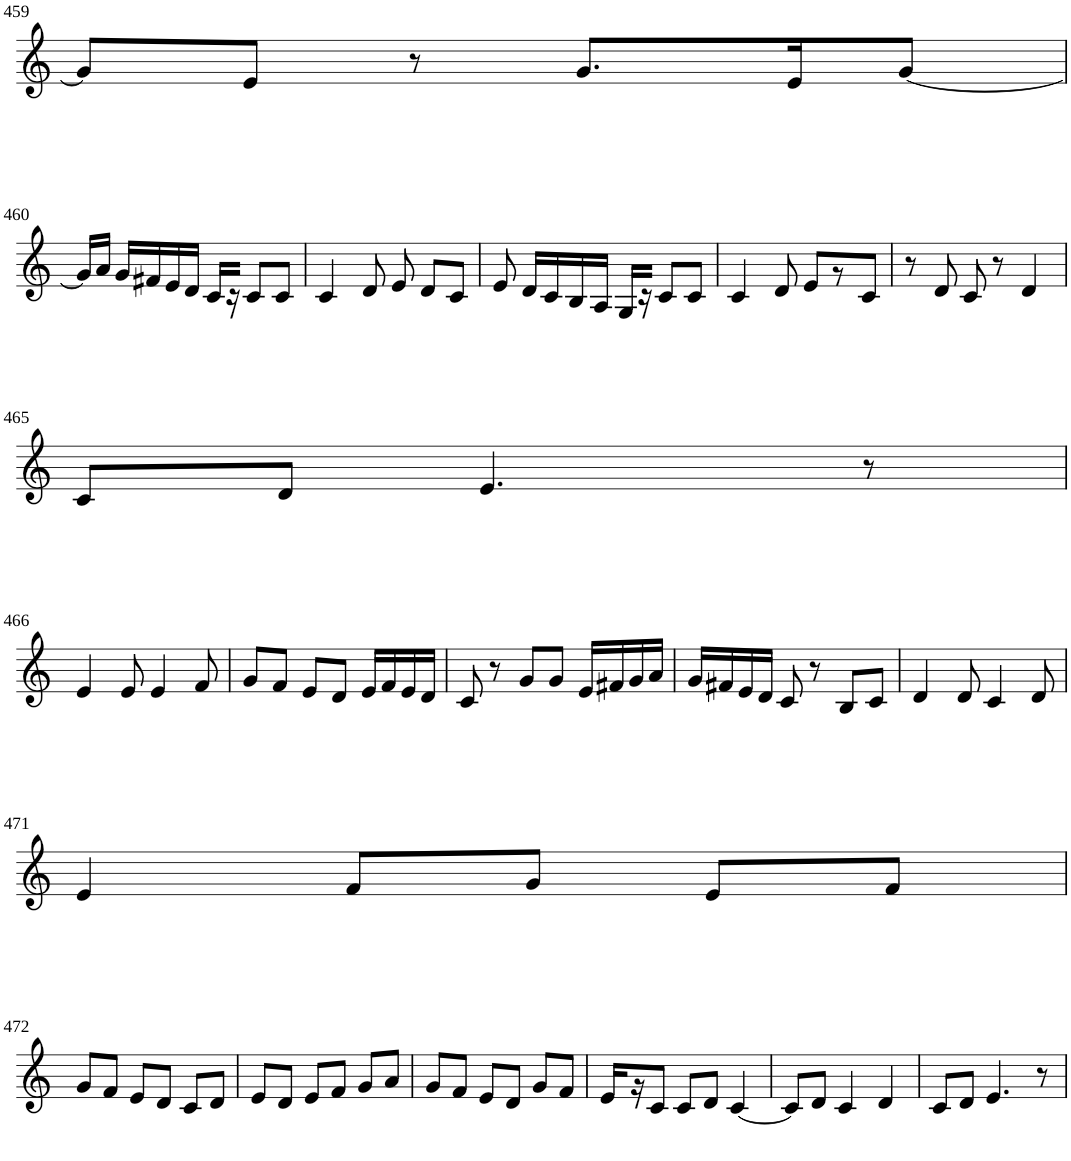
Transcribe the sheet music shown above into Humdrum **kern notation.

**kern
*part1
*staff1
*I"Violin
!!LO:PB:g=z
*clefG2
*k[]
*M3/4
=459
8g/L]
8e/J
8r
8.g/L
16e/K
[8g/J
!!LO:LB:g=z
=460
16g/LL]
16a/JJ
16g/LL
16f#X/
16e/
16d/JJ
16c/LL
16r
8c/L
8c/J
=461
4c/
8d/
8e/
8d/L
8c/J
=462
8e/
16d/LL
16c/
16B/
16A/JJ
16G/LL
16r
8c/L
8c/J
=463
4c/
8d/
8e/L
8r
8c/J
=464
8r
8d/
8c/
8r
4d/
!!LO:LB:g=z
=465
8c/L
8d/J
4.e/
8r
!!LO:LB:g=z
=466
4e/
8e/
4e/
8f/
=467
8g/L
8f/J
8e/L
8d/J
16e/LL
16f/
16e/
16d/JJ
=468
8c/
8r
8g/L
8g/J
16e/LL
16f#X/
16g/
16a/JJ
=469
16g/LL
16f#X/
16e/
16d/JJ
8c/
8r
8B/L
8c/J
=470
4d/
8d/
4c/
8d/
!!LO:LB:g=z
=471
4e/
8f/L
8g/J
8e/L
8f/J
!!LO:LB:g=z
=472
8g/L
8f/J
8e/L
8d/J
8c/L
8d/J
=473
8e/L
8d/J
8e/L
8f/J
8g/L
8a/J
=474
8g/L
8f/J
8e/L
8d/J
8g/L
8f/J
=475
16e/LL
16r
8c/J
8c/L
8d/J
[4c/
=476
8c/L]
8d/J
4c/
4d/
=477
8c/L
8d/J
4.e/
8r
=
*-
